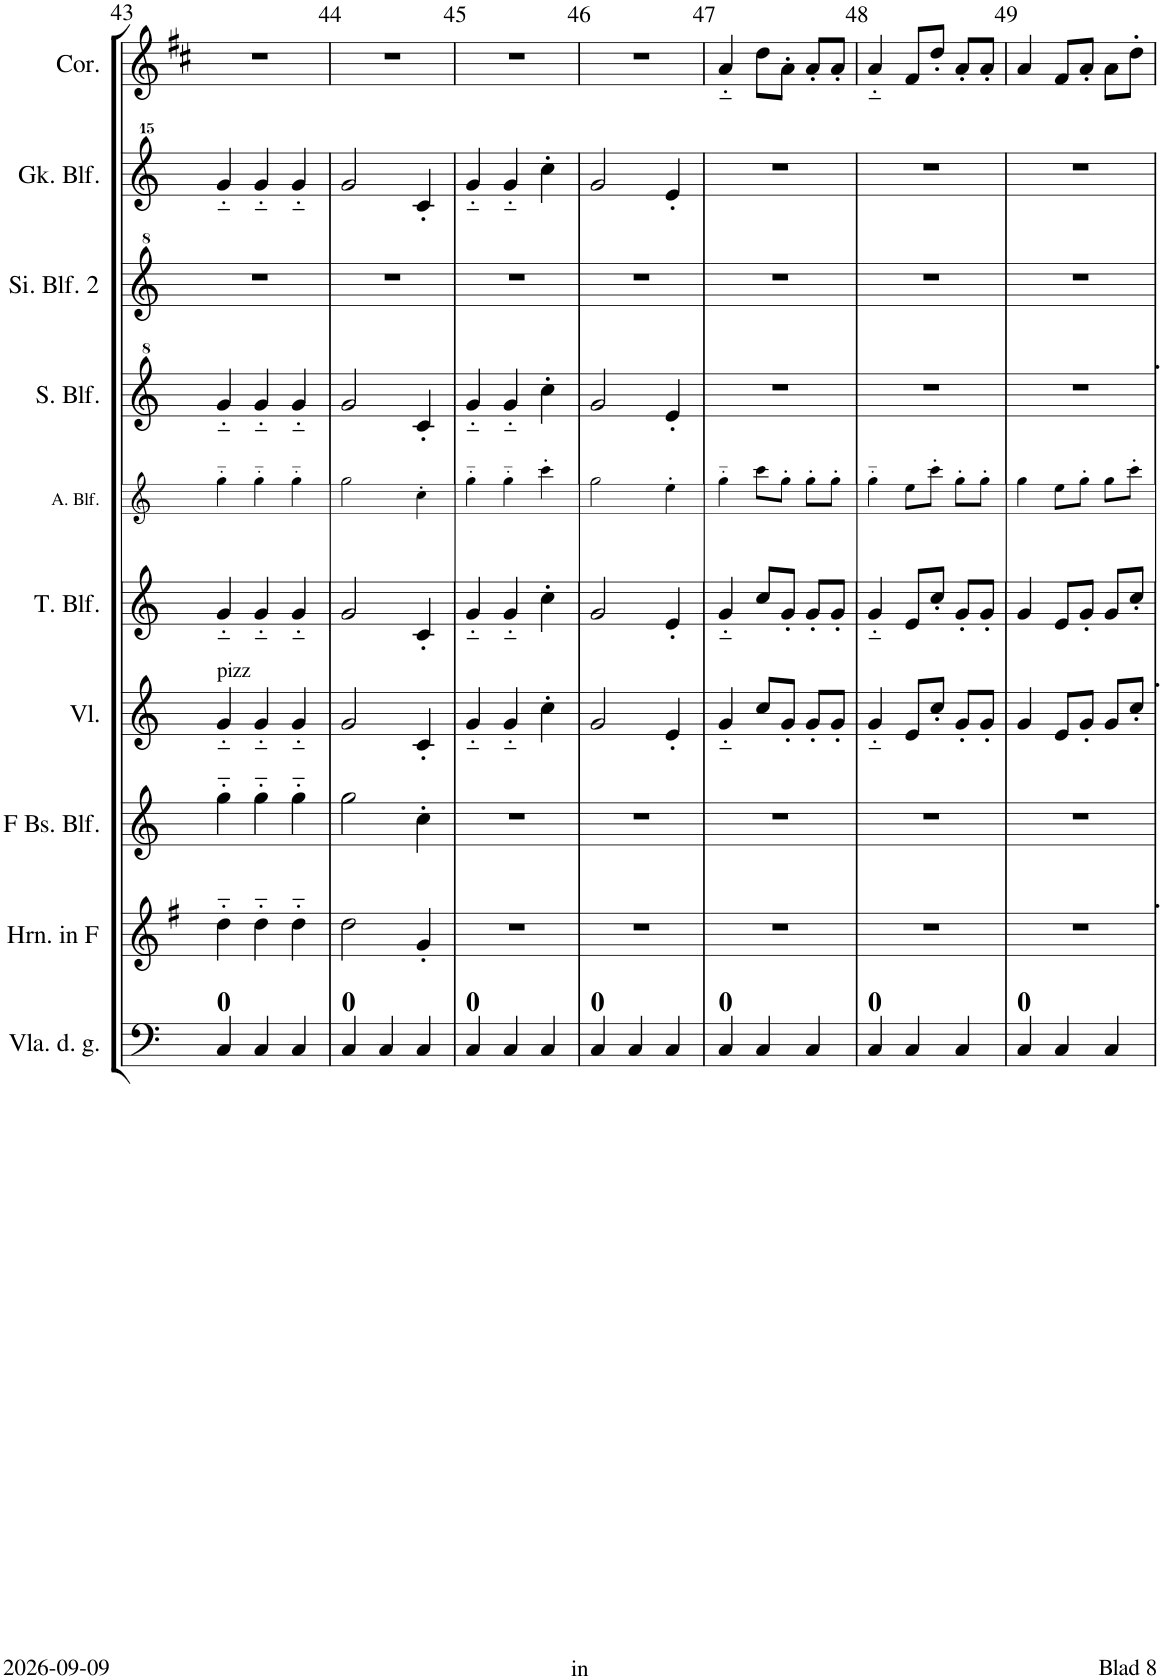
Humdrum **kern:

**kern	**kern	**kern	**kern	**kern	**kern	**kern	**kern	**kern	**kern
*part10	*part9	*part8	*part7	*part6	*part5	*part4	*part3	*part2	*part1
*staff10	*staff9	*staff8	*staff7	*staff6	*staff5	*staff4	*staff3	*staff2	*staff1
*I"Strijkers	*I"Hoorn in F	*I"F Bas-blokfluit	*I"Viool	*I"Tenor-blokfluit	*I"Alt-blokfluit	*I"Sopraan-blokfluit	*I"Sopranino-blokfluit 2	*I"Garklein/kleine sopranino-blokfluit	*I"Cornet in Bes
*	*I'Hrn. in F	*I'F Bs. Blf.	*I'Vl.	*I'T. Blf.	*I'A. Blf.	*I'S. Blf.	*I'Si. Blf. 2	*I'Gk. Blf.	*I'Cor.
!!LO:PB:g=z
*clefF4	*clefG2	*clefG2	*clefG2	*clefG2	*clefG2	*clefG^2	*clefG^2	*clefG^^2	*clefG2
*	*Trd4c7	*	*	*	*	*	*	*	*Trd1c2
*k[]	*k[f#]	*k[]	*k[]	*k[]	*k[]	*k[]	*k[]	*k[]	*k[f#c#]
*M3/4	*M3/4	*M3/4	*M3/4	*M3/4	*M3/4	*M3/4	*M3/4	*M3/4	*M3/4
=43	=43	=43	=43	=43	=43	=43	=43	=43	=43
!	!	!	!LO:TX:a:t=pizz	!	!	!	!	!	!
4C/	4dd\	4gg\	4g/	4g/	4gg\	4gg/	2.r	4ggg/	2.r
4C/	4dd\	4gg\	4g/	4g/	4gg\	4gg/	.	4ggg/	.
4C/	4dd\	4gg\	4g/	4g/	4gg\	4gg/	.	4ggg/	.
=44	=44	=44	=44	=44	=44	=44	=44	=44	=44
4C/	2dd\	2gg\	2g/	2g/	2gg\	2gg/	2.r	2ggg/	2.r
4C/	.	.	.	.	.	.	.	.	.
4C/	4g'/	4cc'\	4c'/	4c'/	4cc'\	4cc'/	.	4ccc'/	.
=45	=45	=45	=45	=45	=45	=45	=45	=45	=45
4C/	2.r	2.r	4g/	4g/	4gg\	4gg/	2.r	4ggg/	2.r
4C/	.	.	4g/	4g/	4gg\	4gg/	.	4ggg/	.
4C/	.	.	4cc'\	4cc'\	4ccc'\	4ccc'\	.	4cccc'\	.
=46	=46	=46	=46	=46	=46	=46	=46	=46	=46
4C/	2.r	2.r	2g/	2g/	2gg\	2gg/	2.r	2ggg/	2.r
4C/	.	.	.	.	.	.	.	.	.
4C/	.	.	4e'/	4e'/	4ee'\	4ee'/	.	4eee'/	.
=47	=47	=47	=47	=47	=47	=47	=47	=47	=47
4C/	2.r	2.r	4g/	4g/	4gg\	2.r	2.r	2.r	4a/
4C/	.	.	8cc/L	8cc/L	8ccc\L	.	.	.	8dd\L
.	.	.	8g'/J	8g'/J	8gg'\J	.	.	.	8a'\J
4C/	.	.	8g'/L	8g'/L	8gg'\L	.	.	.	8a'/L
.	.	.	8g'/J	8g'/J	8gg'\J	.	.	.	8a'/J
=48	=48	=48	=48	=48	=48	=48	=48	=48	=48
4C/	2.r	2.r	4g/	4g/	4gg\	2.r	2.r	2.r	4a/
4C/	.	.	8e/L	8e/L	8ee\L	.	.	.	8f#/L
.	.	.	8cc'/J	8cc'/J	8ccc'\J	.	.	.	8dd'/J
4C/	.	.	8g'/L	8g'/L	8gg'\L	.	.	.	8a'/L
.	.	.	8g'/J	8g'/J	8gg'\J	.	.	.	8a'/J
=49	=49	=49	=49	=49	=49	=49	=49	=49	=49
4C/	2.r	2.r	4g/	4g/	4gg\	2.r	2.r	2.r	4a/
4C/	.	.	8e/L	8e/L	8ee\L	.	.	.	8f#/L
.	.	.	8g'/J	8g'/J	8gg'\J	.	.	.	8a'/J
4C/	.	.	8g/L	8g/L	8gg\L	.	.	.	8a\L
.	.	.	8cc'/J	8cc'/J	8ccc'\J	.	.	.	8dd'\J
=	=	=	=	=	=	=	=	=	=
*-	*-	*-	*-	*-	*-	*-	*-	*-	*-
